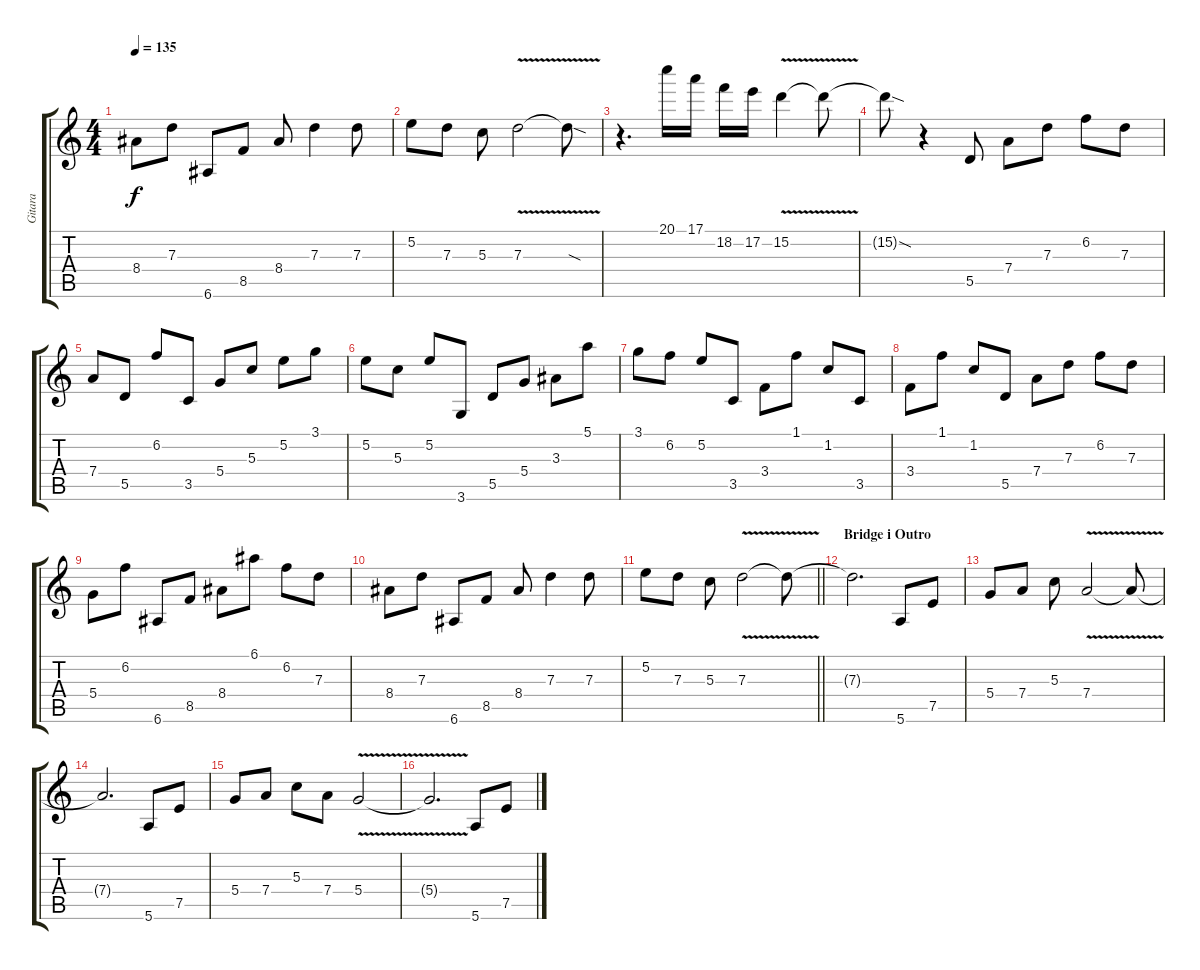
\track ("Gitara" "Gitara") {instrument overdrivenguitar}
\staff {score tabs}
\tuning (E4 B3 G3 D3 A2 E2) {hide}
\ts (4 4)
\tempo 135
\clef g2
\ks c
8.4.8{dy f} 7.3.8 6.6.8 8.5.8 8.4.8 7.3.4 7.3.8{volume 16 instrument overdrivenguitar} |
5.2.8 7.3.8 5.3.8 7.3{v}.2 7.3{sod t}.8 |
r.4{d} 20.1.16 17.1.16 18.2.16 17.2.16 15.2{v}.4 15.2{t}.8 |
15.2{sod t}.8 r.4 5.5.8{volume 9 instrument electricguitarclean} 7.4.8 7.3.8 6.2.8 7.3.8 |
7.4.8 5.5.8 6.2.8 3.5.8 5.4.8 5.3.8 5.2.8 3.1.8 |
5.2.8 5.3.8 5.2.8 3.6.8 5.5.8 5.4.8 3.3.8 5.1.8 |
3.1.8 6.2.8 5.2.8 3.5.8 3.4.8 1.1.8 1.2.8 3.5.8 |
3.4.8 1.1.8 1.2.8 5.5.8 7.4.8 7.3.8 6.2.8 7.3.8 |
5.4.8 6.2.8 6.6.8 8.5.8 8.4.8 6.1.8 6.2.8 7.3.8 |
8.4.8 7.3.8 6.6.8 8.5.8 8.4.8 7.3.4 7.3.8{volume 16 instrument overdrivenguitar} |
\barLineRight lightlight
5.2.8 7.3.8 5.3.8 7.3{v}.2 7.3{t}.8 |
\section ("" "Bridge i Outro")
7.3{t}.2{d} 5.6.8 7.5.8 |
5.4.8 7.4.8 5.3.8 7.4{v}.2 7.4{t}.8 |
7.4{t}.2{d} 5.6.8 7.5.8 |
5.4.8 7.4.8 5.3.8 7.4.8 5.4{v}.2 |
5.4{t}.2{d} 5.6.8 7.5.8
